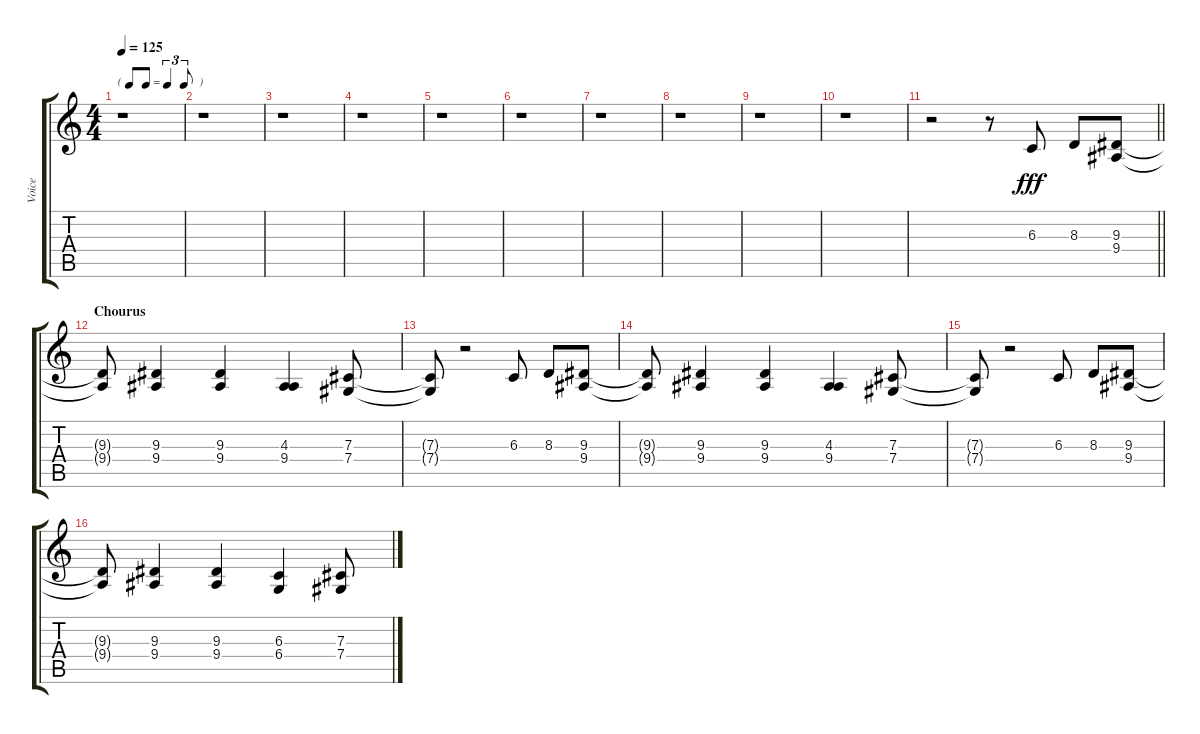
\track ("Voice" "Voice") {instrument lead6voice}
\staff {score tabs}
\tuning (Eb4 Bb3 Gb3 Db3 Ab2 Eb2) {hide}
\ts (4 4)
\tf triplet8th
\tempo 125
\clef g2
\ks c
r.1{dy fff} |
r.1 |
r.1 |
r.1 |
r.1 |
r.1 |
r.1 |
r.1 |
r.1 |
r.1 |
\barLineRight lightlight
r.2 r.8 6.3.8 8.3.8 (9.3 9.4).8 |
\section ("" "Chourus")
(9.3{t} 9.4{t}).8 (9.3 9.4).4 (9.3 9.4).4 (4.3 9.4).4 (7.3 7.4).8 |
(7.3{t} 7.4{t}).8 r.2 6.3.8 8.3.8 (9.3 9.4).8 |
(9.3{t} 9.4{t}).8 (9.3 9.4).4 (9.3 9.4).4 (4.3 9.4).4 (7.3 7.4).8 |
(7.3{t} 7.4{t}).8 r.2 6.3.8 8.3.8 (9.3 9.4).8 |
(9.3{t} 9.4{t}).8 (9.3 9.4).4 (9.3 9.4).4 (6.3 6.4).4 (7.3 7.4).8
